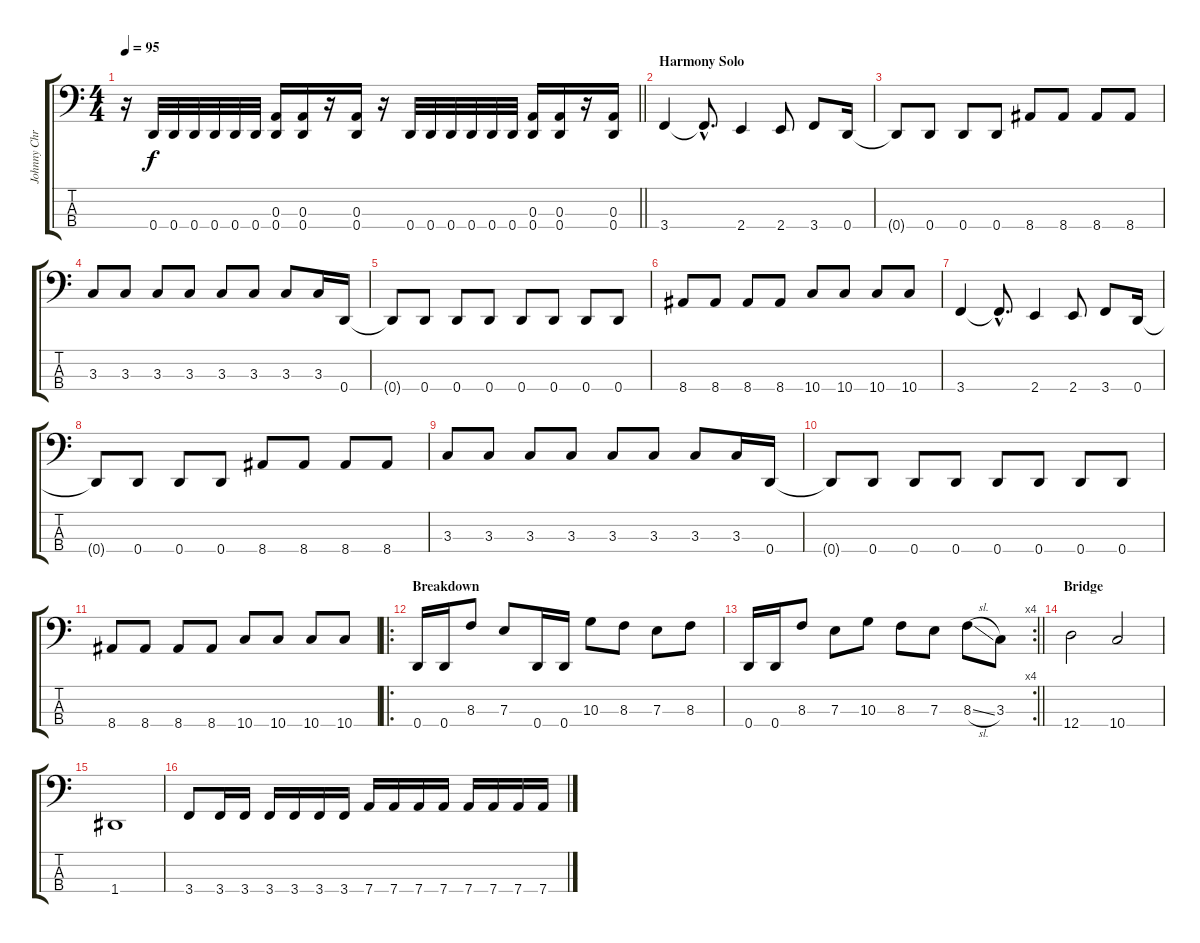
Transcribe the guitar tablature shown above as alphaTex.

\track ("Johnny Christ" "Johnny Chr") {instrument electricbasspick}
\staff {score tabs}
\tuning (G2 D2 A1 D1) {hide}
\ts (4 4)
\tempo 95
\clef f4
\barLineRight lightlight
\ks c
r.16{dy f} 0.4.32 0.4.32 0.4.32 0.4.32 0.4.32 0.4.32 (0.3 0.4).16 (0.3 0.4).16 r.16 (0.3 0.4).16 r.16 0.4.32 0.4.32 0.4.32 0.4.32 0.4.32 0.4.32 (0.3 0.4).16 (0.3 0.4).16 r.16 (0.3 0.4).16 |
\section ("" "Harmony Solo")
3.4.4 3.4{hac t}.8{d} 2.4.4 2.4.8 3.4.8 0.4.16 |
0.4{t}.8 0.4.8 0.4.8 0.4.8 8.4.8 8.4.8 8.4.8 8.4.8 |
3.3.8 3.3.8 3.3.8 3.3.8 3.3.8 3.3.8 3.3.8 3.3.16 0.4.16 |
0.4{t}.8 0.4.8 0.4.8 0.4.8 0.4.8 0.4.8 0.4.8 0.4.8 |
8.4.8 8.4.8 8.4.8 8.4.8 10.4.8 10.4.8 10.4.8 10.4.8 |
3.4.4 3.4{hac t}.8{d} 2.4.4 2.4.8 3.4.8 0.4.16 |
0.4{t}.8 0.4.8 0.4.8 0.4.8 8.4.8 8.4.8 8.4.8 8.4.8 |
3.3.8 3.3.8 3.3.8 3.3.8 3.3.8 3.3.8 3.3.8 3.3.16 0.4.16 |
0.4{t}.8 0.4.8 0.4.8 0.4.8 0.4.8 0.4.8 0.4.8 0.4.8 |
8.4.8 8.4.8 8.4.8 8.4.8 10.4.8 10.4.8 10.4.8 10.4.8 |
\ro
\section ("" "Breakdown")
0.4.16 0.4.16 8.3.8 7.3.8 0.4.16 0.4.16 10.3.8 8.3.8 7.3.8 8.3.8 |
\rc 4
\barLineRight lightlight
0.4.16 0.4.16 8.3.8 7.3.8 10.3.8 8.3.8 7.3.8 8.3{sl}.8 3.3.8 |
\section ("" "Bridge")
12.4.2 10.4.2 |
1.4.1 |
3.4.8 3.4.16 3.4.16 3.4.16 3.4.16 3.4.16 3.4.16 7.4.16 7.4.16 7.4.16 7.4.16 7.4.16 7.4.16 7.4.16 7.4.16
